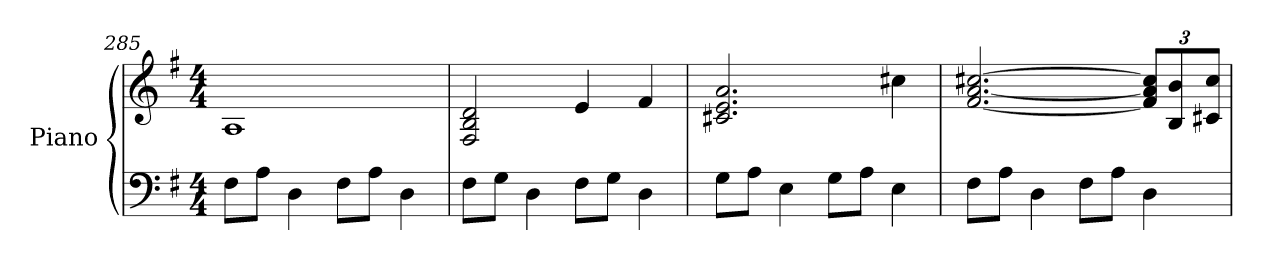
**kern	**kern
*part1	*part1
*staff2	*staff1
*I"Piano	*
*I'Pno.	*
*clefF4	*clefG2
*k[f#]	*k[f#]
*M4/4	*M4/4
=285	=285
8F#\L	1A
8A\J	.
4D\	.
8F#\L	.
8A\J	.
4D\	.
!!LO:LB:g=z
=286	=286
8F#\L	2F#/ 2B/ 2d/
8G\J	.
4D\	.
8F#\L	4e/
8G\J	.
4D\	4f#/
=287	=287
8G\L	2.c#X/ 2.e/ 2.a/
8A\J	.
4E\	.
8G\L	.
8A\J	.
4E\	4cc#X\
=288	=288
8F#\L	[2.f#/ [2.a/ [2.cc#X/
8A\J	.
4D\	.
8F#\L	.
8A\J	.
*	*Xbrackettup
4D\	12f#/] 12a/] 12cc#/]L
.	12B/ 12b/
.	12c#X/ 12cc#/J
=	=
*-	*-
